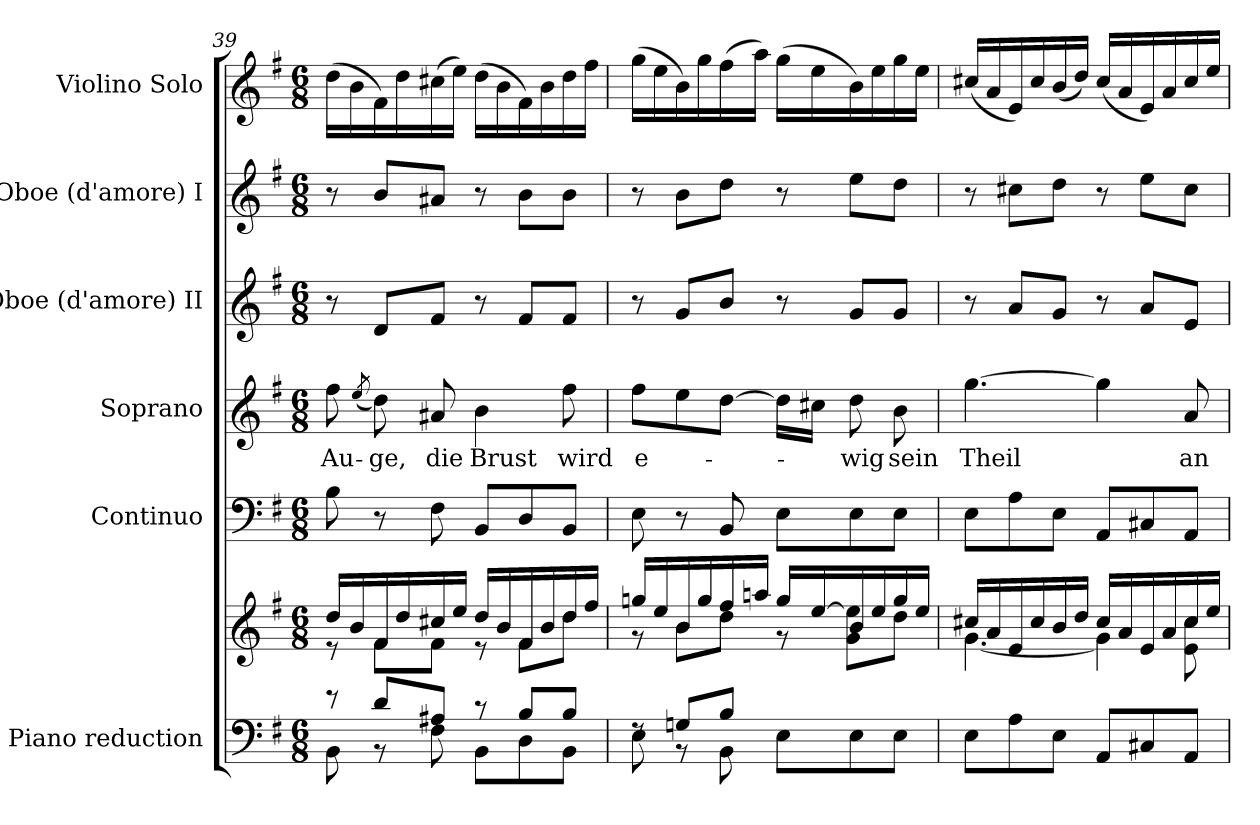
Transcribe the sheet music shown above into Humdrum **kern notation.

**kern	**kern	**kern	**kern	**text	**kern	**kern	**kern
*part6	*part6	*part5	*part4	*part4	*part3	*part2	*part1
*staff7	*staff6	*staff5	*staff4	*staff4	*staff3	*staff2	*staff1
*I"Piano reduction	*	*I"Continuo	*I"Soprano	*	*I"Oboe (d'amore) II	*I"Oboe (d'amore) I	*I"Violino Solo
*I'Pno	*	*	*	*	*I'Ob	*I'Ob	*I'Vln
*clefF4	*clefG2	*clefF4	*clefG2	*	*clefG2	*clefG2	*clefG2
*k[f#]	*k[f#]	*k[f#]	*k[f#]	*	*k[f#]	*k[f#]	*k[f#]
*M6/8	*M6/8	*M6/8	*M6/8	*	*M6/8	*M6/8	*M6/8
=39	=39	=39	=39	=39	=39	=39	=39
*^	*^	*	*	*	*	*	*
!	!	!	!	!	!	!LO:LY:b	!	!	!
8r	8BB\	16dd/LL	8r	8B\	8ff#\	Au-	8r	8r	(>16dd\LL
.	.	16b/	.	.	.	.	.	.	16b\
.	.	.	.	.	(<8qee/	.	.	.	.
!	!	!	!	!	!	!LO:LY:b	!	!	!
8d/L	8r	16f#/	8f#\L	8r	8dd\)	-ge,	8d/L	8b/L	16f#\)
.	.	16dd/	.	.	.	.	.	.	16dd\
!	!	!	!	!	!	!LO:LY:b	!	!	!
8A#X/J	8F#\	16cc#X/	8f#\J	8F#\	8a#X/	die	8f#/J	8a#X/J	(>16cc#X\
.	.	16ee/JJ	.	.	.	.	.	.	16ee\JJ)
!	!	!	!	!	!	!LO:LY:b	!	!	!
8r	8BB\L	16dd/LL	8r	8BB/L	4b\	Brust	8r	8r	(>16dd\LL
.	.	16b/	.	.	.	.	.	.	16b\
8B/L	8D\	16f#/	8f#\L	8D/	.	.	8f#/L	8b\L	16f#\)
.	.	16b/	.	.	.	.	.	.	16b\
!	!	!	!	!	!	!LO:LY:b	!	!	!
8B/J	8BB\J	16dd/	8dd\J	8BB/J	8ff#\	wird	8f#/J	8b\J	16dd\
.	.	16ff#/JJ	.	.	.	.	.	.	16ff#\JJ
=40	=40	=40	=40	=40	=40	=40	=40	=40	=40
!	!	!	!	!	!	!LO:LY:b	!	!	!
8rF	8E\	16ggn/LL	8r	8E\	8ff#\L	e-	8r	8r	(>16gg\LL
.	.	16ee/	.	.	.	.	.	.	16ee\
8Gn/L	8r	16b/	8b\L	8r	8ee\	.	8g/L	8b\L	16b\)
.	.	16gg/	.	.	.	.	.	.	16gg\
8B/J	8BB\	16ff#/	8dd\J	8BB/	[8dd\J	.	8b/J	8dd\J	(>16ff#\
.	.	16aan/JJ	.	.	.	.	.	.	16aa\JJ)
4.ryy	8E\L	16gg/LL	8r	8E\L	16dd\LL]	.	8r	8r	(>16gg\LL
.	.	[16ee/	.	.	16cc#X\JJ	.	.	.	16ee\
!	!	!	!	!	!	!LO:LY:b	!	!	!
.	8E\	16b/	8g\ 8ee\]L	8E\	8dd\	-wig	8g/L	8ee\L	16b\)
.	.	16ee/	.	.	.	.	.	.	16ee\
!	!	!	!	!	!	!LO:LY:b	!	!	!
.	8E\J	16gg/	8dd\J	8E\J	8b\	sein	8g/J	8dd\J	16gg\
.	.	16ee/JJ	.	.	.	.	.	.	16ee\JJ
*v	*v	*	*	*	*	*	*	*	*
!!LO:LB:g=z
=41	=41	=41	=41	=41	=41	=41	=41	=41
!	!	!	!	!	!LO:LY:b	!	!	!
8E\L	16cc#X/LL	[4.g\	8E\L	[4.gg\	Theil	8r	8r	(<16cc#X/LL
.	16a/	.	.	.	.	.	.	16a/
8A\	16e/	.	8A\	.	.	8a/L	8cc#X\L	16e/)
.	16cc#/	.	.	.	.	.	.	16cc#/
8E\J	16b/	.	8E\J	.	.	8g/J	8dd\J	(<16b/
.	16dd/JJ	.	.	.	.	.	.	16dd/JJ)
8AA/L	16cc#/LL	4g\]	8AA/L	4gg\]	.	8r	8r	(<16cc#/LL
.	16a/	.	.	.	.	.	.	16a/
8C#X/	16e/	.	8C#X/	.	.	8a/L	8ee\L	16e/)
.	16a/	.	.	.	.	.	.	16a/
!	!	!	!	!	!LO:LY:b	!	!	!
8AA/J	16cc#/	8e\ 8cc#\	8AA/J	8a/	an	8e/J	8cc#\J	16cc#/
.	16ee/JJ	.	.	.	.	.	.	16ee/JJ
*	*v	*v	*	*	*	*	*	*
=	=	=	=	=	=	=	=
*-	*-	*-	*-	*-	*-	*-	*-
